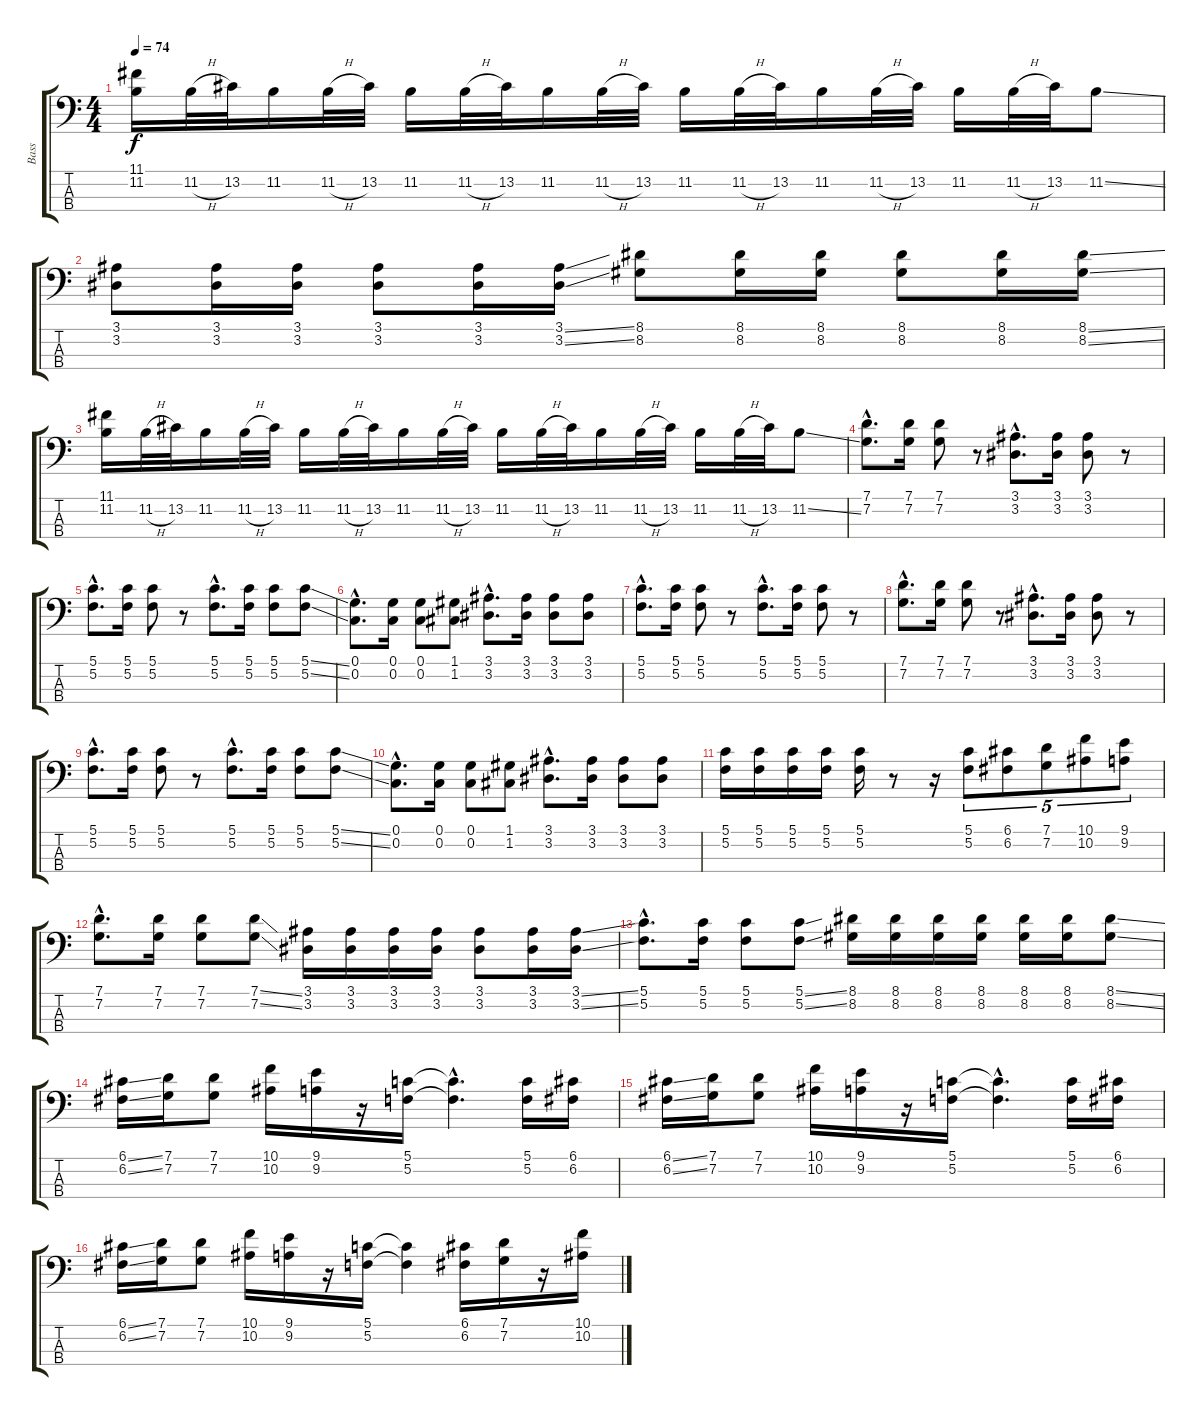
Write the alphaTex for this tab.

\track ("Bass" "Bass") {instrument electricbassfinger}
\staff {score tabs}
\tuning (G2 C2 G1 C1) {hide}
\ts (4 4)
\tempo 74
\clef f4
\ks c
(11.1 11.2).16{dy f} 11.2{h}.32 13.2.32 11.2.16 11.2{h}.32 13.2.32 11.2.16 11.2{h}.32 13.2.32 11.2.16 11.2{h}.32 13.2.32 11.2.16 11.2{h}.32 13.2.32 11.2.16 11.2{h}.32 13.2.32 11.2.16 11.2{h}.32 13.2.32 11.2{ss}.8 |
(3.1 3.2).8 (3.1 3.2).16 (3.1 3.2).16 (3.1 3.2).8 (3.1 3.2).16 (3.1{ss} 3.2{ss}).16 (8.1 8.2).8 (8.1 8.2).16 (8.1 8.2).16 (8.1 8.2).8 (8.1 8.2).16 (8.1{ss} 8.2{ss}).16 |
(11.1 11.2).16 11.2{h}.32 13.2.32 11.2.16 11.2{h}.32 13.2.32 11.2.16 11.2{h}.32 13.2.32 11.2.16 11.2{h}.32 13.2.32 11.2.16 11.2{h}.32 13.2.32 11.2.16 11.2{h}.32 13.2.32 11.2.16 11.2{h}.32 13.2.32 11.2{ss}.8 |
(7.1{hac} 7.2{hac}).8{d} (7.1 7.2).16 (7.1 7.2).8 r.8 (3.1{hac} 3.2{hac}).8{d} (3.1 3.2).16 (3.1 3.2).8 r.8 |
(5.1{hac} 5.2{hac}).8{d} (5.1 5.2).16 (5.1 5.2).8 r.8 (5.1{hac} 5.2{hac}).8{d} (5.1 5.2).16 (5.1 5.2).8 (5.1{ss} 5.2{ss}).8 |
(0.1{hac} 0.2{hac}).8{d} (0.1 0.2).16 (0.1 0.2).8 (1.1 1.2).8 (3.1{hac} 3.2{hac}).8{d} (3.1 3.2).16 (3.1 3.2).8 (3.1 3.2).8 |
(5.1{hac} 5.2{hac}).8{d} (5.1 5.2).16 (5.1 5.2).8 r.8 (5.1{hac} 5.2{hac}).8{d} (5.1 5.2).16 (5.1 5.2).8 r.8 |
(7.1{hac} 7.2{hac}).8{d} (7.1 7.2).16 (7.1 7.2).8 r.8 (3.1{hac} 3.2{hac}).8{d} (3.1 3.2).16 (3.1 3.2).8 r.8 |
(5.1{hac} 5.2{hac}).8{d} (5.1 5.2).16 (5.1 5.2).8 r.8 (5.1{hac} 5.2{hac}).8{d} (5.1 5.2).16 (5.1 5.2).8 (5.1{ss} 5.2{ss}).8 |
(0.1{hac} 0.2{hac}).8{d} (0.1 0.2).16 (0.1 0.2).8 (1.1 1.2).8 (3.1{hac} 3.2{hac}).8{d} (3.1 3.2).16 (3.1 3.2).8 (3.1 3.2).8 |
(5.1 5.2).16 (5.1 5.2).16 (5.1 5.2).16 (5.1 5.2).16 (5.1 5.2).16 r.8 r.16 (5.1 5.2).8{tu (5 4)} (6.1 6.2).8{tu (5 4)} (7.1 7.2).8{tu (5 4)} (10.1 10.2).8{tu (5 4)} (9.1 9.2).8{tu (5 4)} |
(7.1{hac} 7.2{hac}).8{d} (7.1 7.2).16 (7.1 7.2).8 (7.1{ss} 7.2{ss}).8 (3.1 3.2).16 (3.1 3.2).16 (3.1 3.2).16 (3.1 3.2).16 (3.1 3.2).8 (3.1 3.2).16 (3.1{ss} 3.2{ss}).16 |
(5.1{hac} 5.2{hac}).8{d} (5.1 5.2).16 (5.1 5.2).8 (5.1{ss} 5.2{ss}).8 (8.1 8.2).16 (8.1 8.2).16 (8.1 8.2).16 (8.1 8.2).16 (8.1 8.2).16 (8.1 8.2).16 (8.1{ss} 8.2{ss}).8 |
(6.1{ss} 6.2{ss}).16 (7.1 7.2).16 (7.1 7.2).8 (10.1 10.2).16 (9.1 9.2).16 r.16 (5.1 5.2).16 (5.1{hac t} 5.2{hac t}).4{d} (5.1 5.2).16 (6.1 6.2).16 |
(6.1{ss} 6.2{ss}).16 (7.1 7.2).16 (7.1 7.2).8 (10.1 10.2).16 (9.1 9.2).16 r.16 (5.1 5.2).16 (5.1{hac t} 5.2{hac t}).4{d} (5.1 5.2).16 (6.1 6.2).16 |
(6.1{ss} 6.2{ss}).16 (7.1 7.2).16 (7.1 7.2).8 (10.1 10.2).16 (9.1 9.2).16 r.16 (5.1 5.2).16 (5.1{t} 5.2{t}).4 (6.1 6.2).16 (7.1 7.2).16 r.16 (10.1 10.2).16
